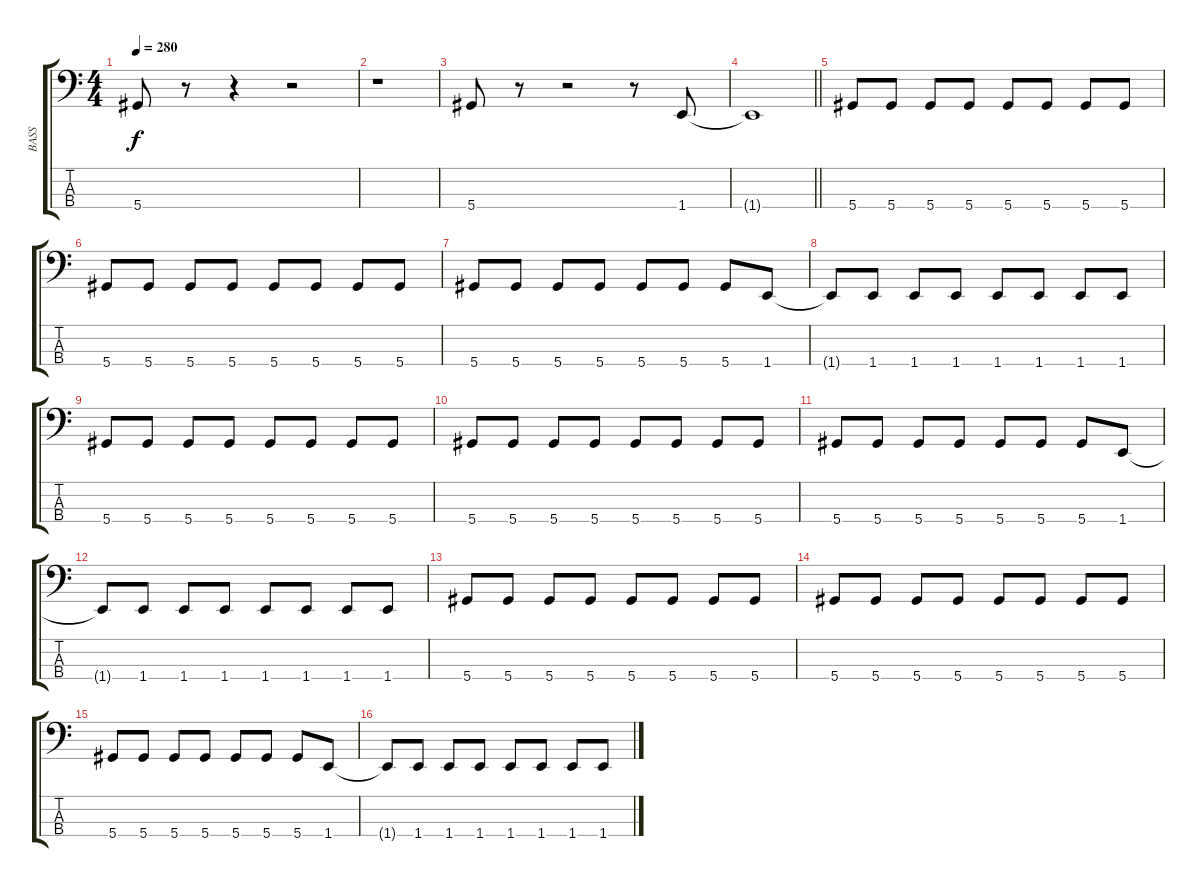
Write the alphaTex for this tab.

\track ("BASS" "BASS") {instrument electricbassfinger}
\staff {score tabs}
\tuning (Gb2 Db2 Ab1 Eb1) {hide}
\ts (4 4)
\tempo 280
\clef f4
\ks c
5.4.8{dy f} r.8 r.4 r.2 |
r.1 |
5.4.8 r.8 r.2 r.8 1.4.8 |
\barLineRight lightlight
1.4{t}.1 |
5.4.8 5.4.8 5.4.8 5.4.8 5.4.8 5.4.8 5.4.8 5.4.8 |
5.4.8 5.4.8 5.4.8 5.4.8 5.4.8 5.4.8 5.4.8 5.4.8 |
5.4.8 5.4.8 5.4.8 5.4.8 5.4.8 5.4.8 5.4.8 1.4.8 |
1.4{t}.8 1.4.8 1.4.8 1.4.8 1.4.8 1.4.8 1.4.8 1.4.8 |
5.4.8 5.4.8 5.4.8 5.4.8 5.4.8 5.4.8 5.4.8 5.4.8 |
5.4.8 5.4.8 5.4.8 5.4.8 5.4.8 5.4.8 5.4.8 5.4.8 |
5.4.8 5.4.8 5.4.8 5.4.8 5.4.8 5.4.8 5.4.8 1.4.8 |
1.4{t}.8 1.4.8 1.4.8 1.4.8 1.4.8 1.4.8 1.4.8 1.4.8 |
5.4.8 5.4.8 5.4.8 5.4.8 5.4.8 5.4.8 5.4.8 5.4.8 |
5.4.8 5.4.8 5.4.8 5.4.8 5.4.8 5.4.8 5.4.8 5.4.8 |
5.4.8 5.4.8 5.4.8 5.4.8 5.4.8 5.4.8 5.4.8 1.4.8 |
1.4{t}.8 1.4.8 1.4.8 1.4.8 1.4.8 1.4.8 1.4.8 1.4.8
